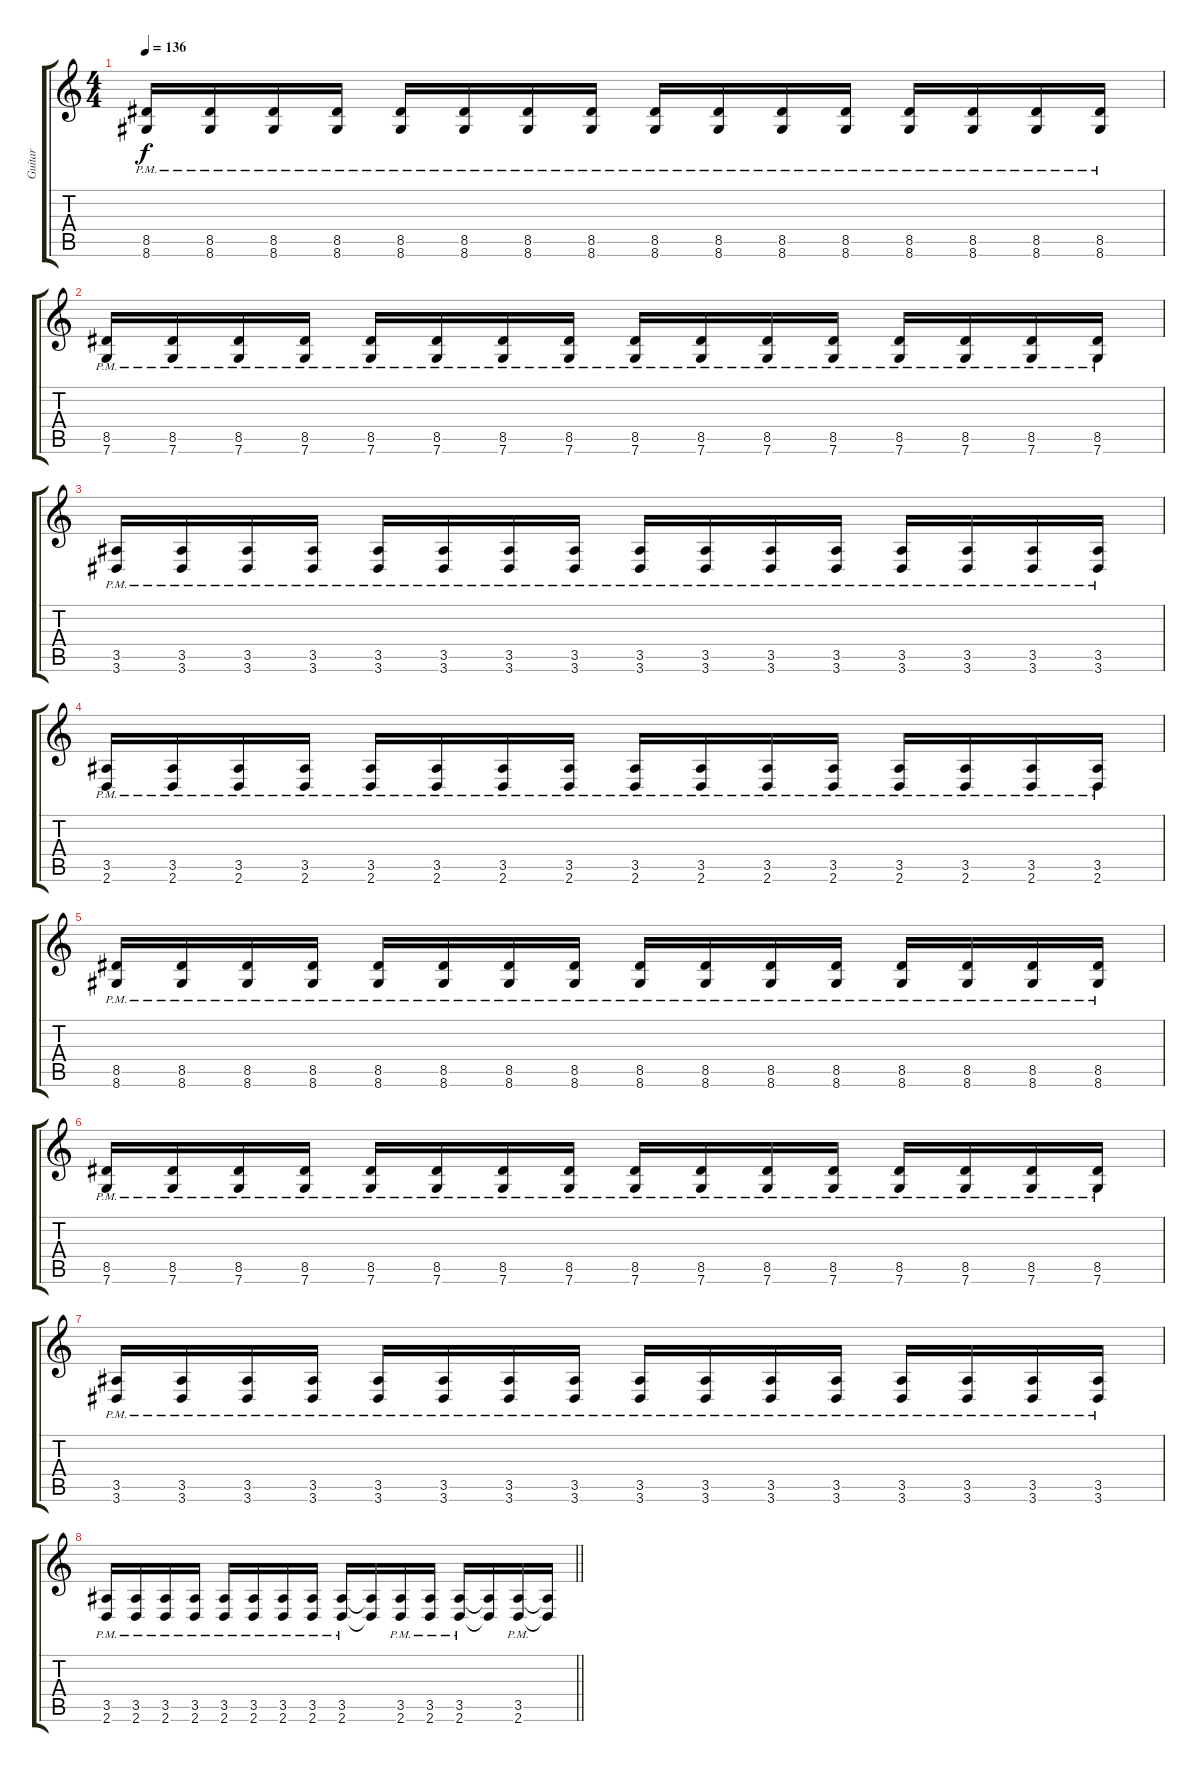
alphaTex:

\track ("Guitar" "Guitar") {instrument distortionguitar}
\staff {score tabs}
\tuning (D4 A3 F3 C3 G2 C2) {hide}
\ts (4 4)
\tempo 136
\clef g2
\ks c
(8.5{pm} 8.6{pm}).16{dy f} (8.5{pm} 8.6{pm}).16 (8.5{pm} 8.6{pm}).16 (8.5{pm} 8.6{pm}).16 (8.5{pm} 8.6{pm}).16 (8.5{pm} 8.6{pm}).16 (8.5{pm} 8.6{pm}).16 (8.5{pm} 8.6{pm}).16 (8.5{pm} 8.6{pm}).16 (8.5{pm} 8.6{pm}).16 (8.5{pm} 8.6{pm}).16 (8.5{pm} 8.6{pm}).16 (8.5{pm} 8.6{pm}).16 (8.5{pm} 8.6{pm}).16 (8.5{pm} 8.6{pm}).16 (8.5{pm} 8.6{pm}).16 |
(8.5{pm} 7.6{pm}).16 (8.5{pm} 7.6{pm}).16 (8.5{pm} 7.6{pm}).16 (8.5{pm} 7.6{pm}).16 (8.5{pm} 7.6{pm}).16 (8.5{pm} 7.6{pm}).16 (8.5{pm} 7.6{pm}).16 (8.5{pm} 7.6{pm}).16 (8.5{pm} 7.6{pm}).16 (8.5{pm} 7.6{pm}).16 (8.5{pm} 7.6{pm}).16 (8.5{pm} 7.6{pm}).16 (8.5{pm} 7.6{pm}).16 (8.5{pm} 7.6{pm}).16 (8.5{pm} 7.6{pm}).16 (8.5{pm} 7.6{pm}).16 |
(3.5{pm} 3.6{pm}).16 (3.5{pm} 3.6{pm}).16 (3.5{pm} 3.6{pm}).16 (3.5{pm} 3.6{pm}).16 (3.5{pm} 3.6{pm}).16 (3.5{pm} 3.6{pm}).16 (3.5{pm} 3.6{pm}).16 (3.5{pm} 3.6{pm}).16 (3.5{pm} 3.6{pm}).16 (3.5{pm} 3.6{pm}).16 (3.5{pm} 3.6{pm}).16 (3.5{pm} 3.6{pm}).16 (3.5{pm} 3.6{pm}).16 (3.5{pm} 3.6{pm}).16 (3.5{pm} 3.6{pm}).16 (3.5{pm} 3.6{pm}).16 |
(3.5{pm} 2.6{pm}).16 (3.5{pm} 2.6{pm}).16 (3.5{pm} 2.6{pm}).16 (3.5{pm} 2.6{pm}).16 (3.5{pm} 2.6{pm}).16 (3.5{pm} 2.6{pm}).16 (3.5{pm} 2.6{pm}).16 (3.5{pm} 2.6{pm}).16 (3.5{pm} 2.6{pm}).16 (3.5{pm} 2.6{pm}).16 (3.5{pm} 2.6{pm}).16 (3.5{pm} 2.6{pm}).16 (3.5{pm} 2.6{pm}).16 (3.5{pm} 2.6{pm}).16 (3.5{pm} 2.6{pm}).16 (3.5{pm} 2.6{pm}).16 |
(8.5{pm} 8.6{pm}).16 (8.5{pm} 8.6{pm}).16 (8.5{pm} 8.6{pm}).16 (8.5{pm} 8.6{pm}).16 (8.5{pm} 8.6{pm}).16 (8.5{pm} 8.6{pm}).16 (8.5{pm} 8.6{pm}).16 (8.5{pm} 8.6{pm}).16 (8.5{pm} 8.6{pm}).16 (8.5{pm} 8.6{pm}).16 (8.5{pm} 8.6{pm}).16 (8.5{pm} 8.6{pm}).16 (8.5{pm} 8.6{pm}).16 (8.5{pm} 8.6{pm}).16 (8.5{pm} 8.6{pm}).16 (8.5{pm} 8.6{pm}).16 |
(8.5{pm} 7.6{pm}).16 (8.5{pm} 7.6{pm}).16 (8.5{pm} 7.6{pm}).16 (8.5{pm} 7.6{pm}).16 (8.5{pm} 7.6{pm}).16 (8.5{pm} 7.6{pm}).16 (8.5{pm} 7.6{pm}).16 (8.5{pm} 7.6{pm}).16 (8.5{pm} 7.6{pm}).16 (8.5{pm} 7.6{pm}).16 (8.5{pm} 7.6{pm}).16 (8.5{pm} 7.6{pm}).16 (8.5{pm} 7.6{pm}).16 (8.5{pm} 7.6{pm}).16 (8.5{pm} 7.6{pm}).16 (8.5{pm} 7.6{pm}).16 |
(3.5{pm} 3.6{pm}).16 (3.5{pm} 3.6{pm}).16 (3.5{pm} 3.6{pm}).16 (3.5{pm} 3.6{pm}).16 (3.5{pm} 3.6{pm}).16 (3.5{pm} 3.6{pm}).16 (3.5{pm} 3.6{pm}).16 (3.5{pm} 3.6{pm}).16 (3.5{pm} 3.6{pm}).16 (3.5{pm} 3.6{pm}).16 (3.5{pm} 3.6{pm}).16 (3.5{pm} 3.6{pm}).16 (3.5{pm} 3.6{pm}).16 (3.5{pm} 3.6{pm}).16 (3.5{pm} 3.6{pm}).16 (3.5{pm} 3.6{pm}).16 |
\barLineRight lightlight
(3.5{pm} 2.6{pm}).16 (3.5{pm} 2.6{pm}).16 (3.5{pm} 2.6{pm}).16 (3.5{pm} 2.6{pm}).16 (3.5{pm} 2.6{pm}).16 (3.5{pm} 2.6{pm}).16 (3.5{pm} 2.6{pm}).16 (3.5{pm} 2.6{pm}).16 (3.5{pm} 2.6{pm}).16 (3.5{t} 2.6{t}).16 (3.5{pm} 2.6{pm}).16 (3.5{pm} 2.6{pm}).16 (3.5{pm} 2.6{pm}).16 (3.5{t} 2.6{t}).16 (3.5{pm} 2.6{pm}).16 (3.5{t} 2.6{t}).16
